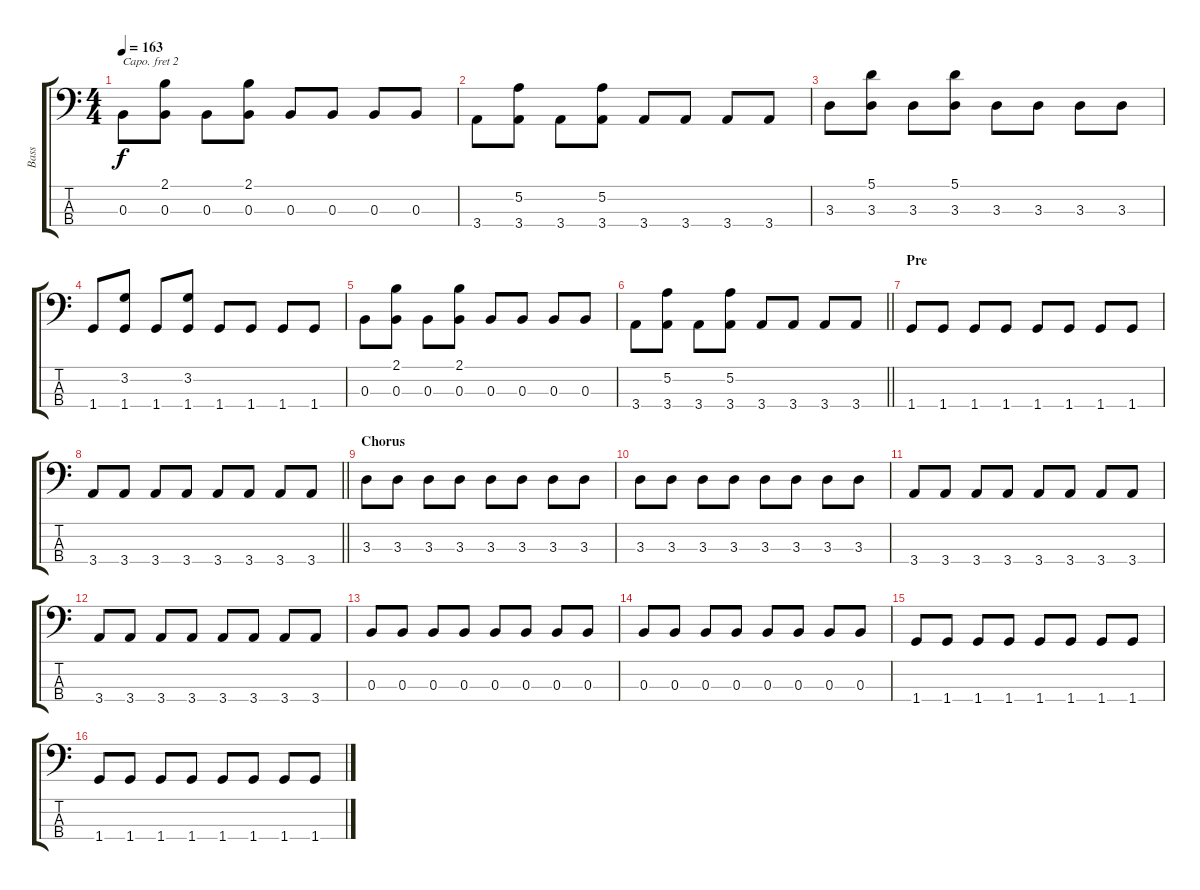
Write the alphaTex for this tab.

\track ("Bass" "Bass") {instrument electricbassfinger}
\staff {score tabs}
\capo 2
\tuning (G2 D2 A1 E1) {hide}
\ts (4 4)
\tempo 163
\clef f4
\ks c
0.3.8{dy f} (2.1 0.3).8 0.3.8 (2.1 0.3).8 0.3.8 0.3.8 0.3.8 0.3.8 |
3.4.8 (5.2 3.4).8 3.4.8 (5.2 3.4).8 3.4.8 3.4.8 3.4.8 3.4.8 |
3.3.8 (5.1 3.3).8 3.3.8 (5.1 3.3).8 3.3.8 3.3.8 3.3.8 3.3.8 |
1.4.8 (3.2 1.4).8 1.4.8 (3.2 1.4).8 1.4.8 1.4.8 1.4.8 1.4.8 |
0.3.8 (2.1 0.3).8 0.3.8 (2.1 0.3).8 0.3.8 0.3.8 0.3.8 0.3.8 |
\barLineRight lightlight
3.4.8 (5.2 3.4).8 3.4.8 (5.2 3.4).8 3.4.8 3.4.8 3.4.8 3.4.8 |
\section ("" "Pre")
1.4.8 1.4.8 1.4.8 1.4.8 1.4.8 1.4.8 1.4.8 1.4.8 |
\barLineRight lightlight
3.4.8 3.4.8 3.4.8 3.4.8 3.4.8 3.4.8 3.4.8 3.4.8 |
\section ("" "Chorus")
3.3.8 3.3.8 3.3.8 3.3.8 3.3.8 3.3.8 3.3.8 3.3.8 |
3.3.8 3.3.8 3.3.8 3.3.8 3.3.8 3.3.8 3.3.8 3.3.8 |
3.4.8 3.4.8 3.4.8 3.4.8 3.4.8 3.4.8 3.4.8 3.4.8 |
3.4.8 3.4.8 3.4.8 3.4.8 3.4.8 3.4.8 3.4.8 3.4.8 |
0.3.8 0.3.8 0.3.8 0.3.8 0.3.8 0.3.8 0.3.8 0.3.8 |
0.3.8 0.3.8 0.3.8 0.3.8 0.3.8 0.3.8 0.3.8 0.3.8 |
1.4.8 1.4.8 1.4.8 1.4.8 1.4.8 1.4.8 1.4.8 1.4.8 |
1.4.8 1.4.8 1.4.8 1.4.8 1.4.8 1.4.8 1.4.8 1.4.8
